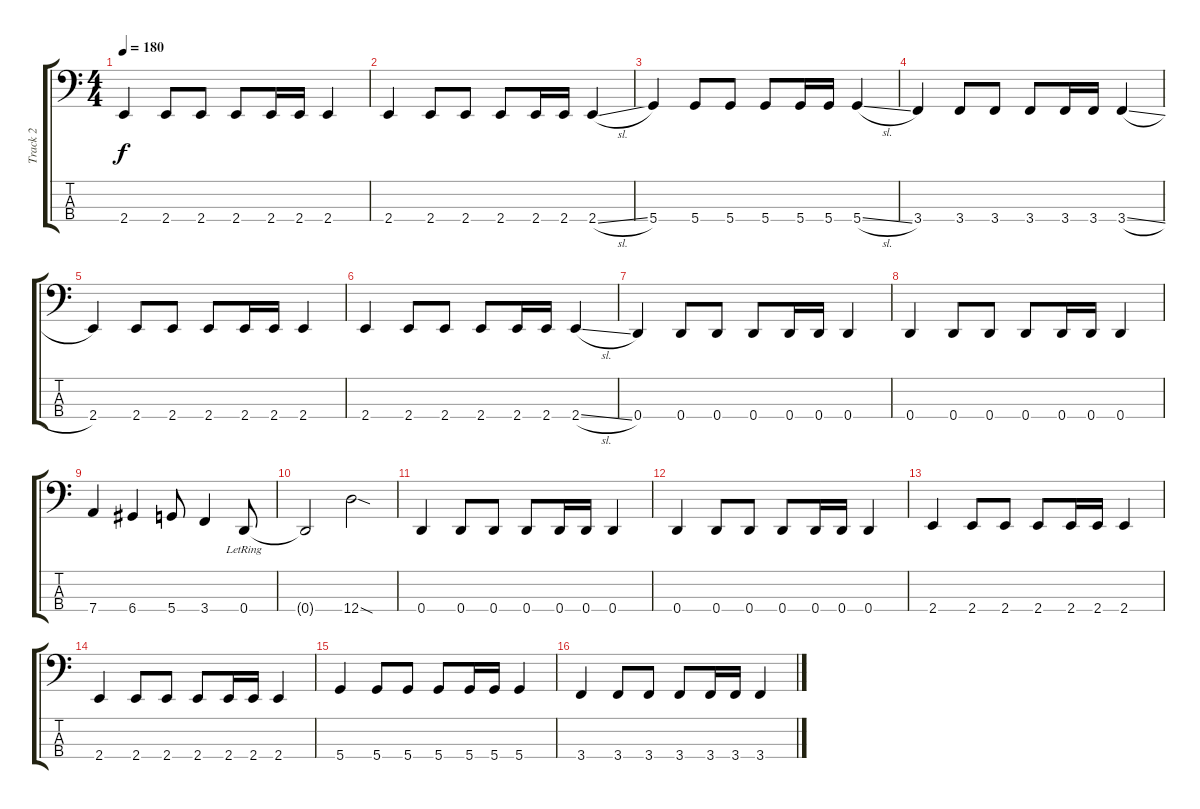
\track ("Track 2" "Track 2") {instrument electricbassfinger}
\staff {score tabs}
\tuning (G2 D2 A1 D1) {hide}
\ts (4 4)
\tempo 180
\clef f4
\ks c
2.4.4{dy f} 2.4.8 2.4.8 2.4.8 2.4.16 2.4.16 2.4.4 |
2.4.4 2.4.8 2.4.8 2.4.8 2.4.16 2.4.16 2.4{sl}.4 |
5.4.4 5.4.8 5.4.8 5.4.8 5.4.16 5.4.16 5.4{sl}.4 |
3.4.4 3.4.8 3.4.8 3.4.8 3.4.16 3.4.16 3.4{sl}.4 |
2.4.4 2.4.8 2.4.8 2.4.8 2.4.16 2.4.16 2.4.4 |
2.4.4 2.4.8 2.4.8 2.4.8 2.4.16 2.4.16 2.4{sl}.4 |
0.4.4 0.4.8 0.4.8 0.4.8 0.4.16 0.4.16 0.4.4 |
0.4.4 0.4.8 0.4.8 0.4.8 0.4.16 0.4.16 0.4.4 |
7.4.4 6.4.4 5.4.8 3.4.4 0.4{lr}.8 |
0.4{t}.2 12.4{sod}.2 |
0.4.4 0.4.8 0.4.8 0.4.8 0.4.16 0.4.16 0.4.4 |
0.4.4 0.4.8 0.4.8 0.4.8 0.4.16 0.4.16 0.4.4 |
2.4.4 2.4.8 2.4.8 2.4.8 2.4.16 2.4.16 2.4.4 |
2.4.4 2.4.8 2.4.8 2.4.8 2.4.16 2.4.16 2.4.4 |
5.4.4 5.4.8 5.4.8 5.4.8 5.4.16 5.4.16 5.4.4 |
3.4.4 3.4.8 3.4.8 3.4.8 3.4.16 3.4.16 3.4.4
